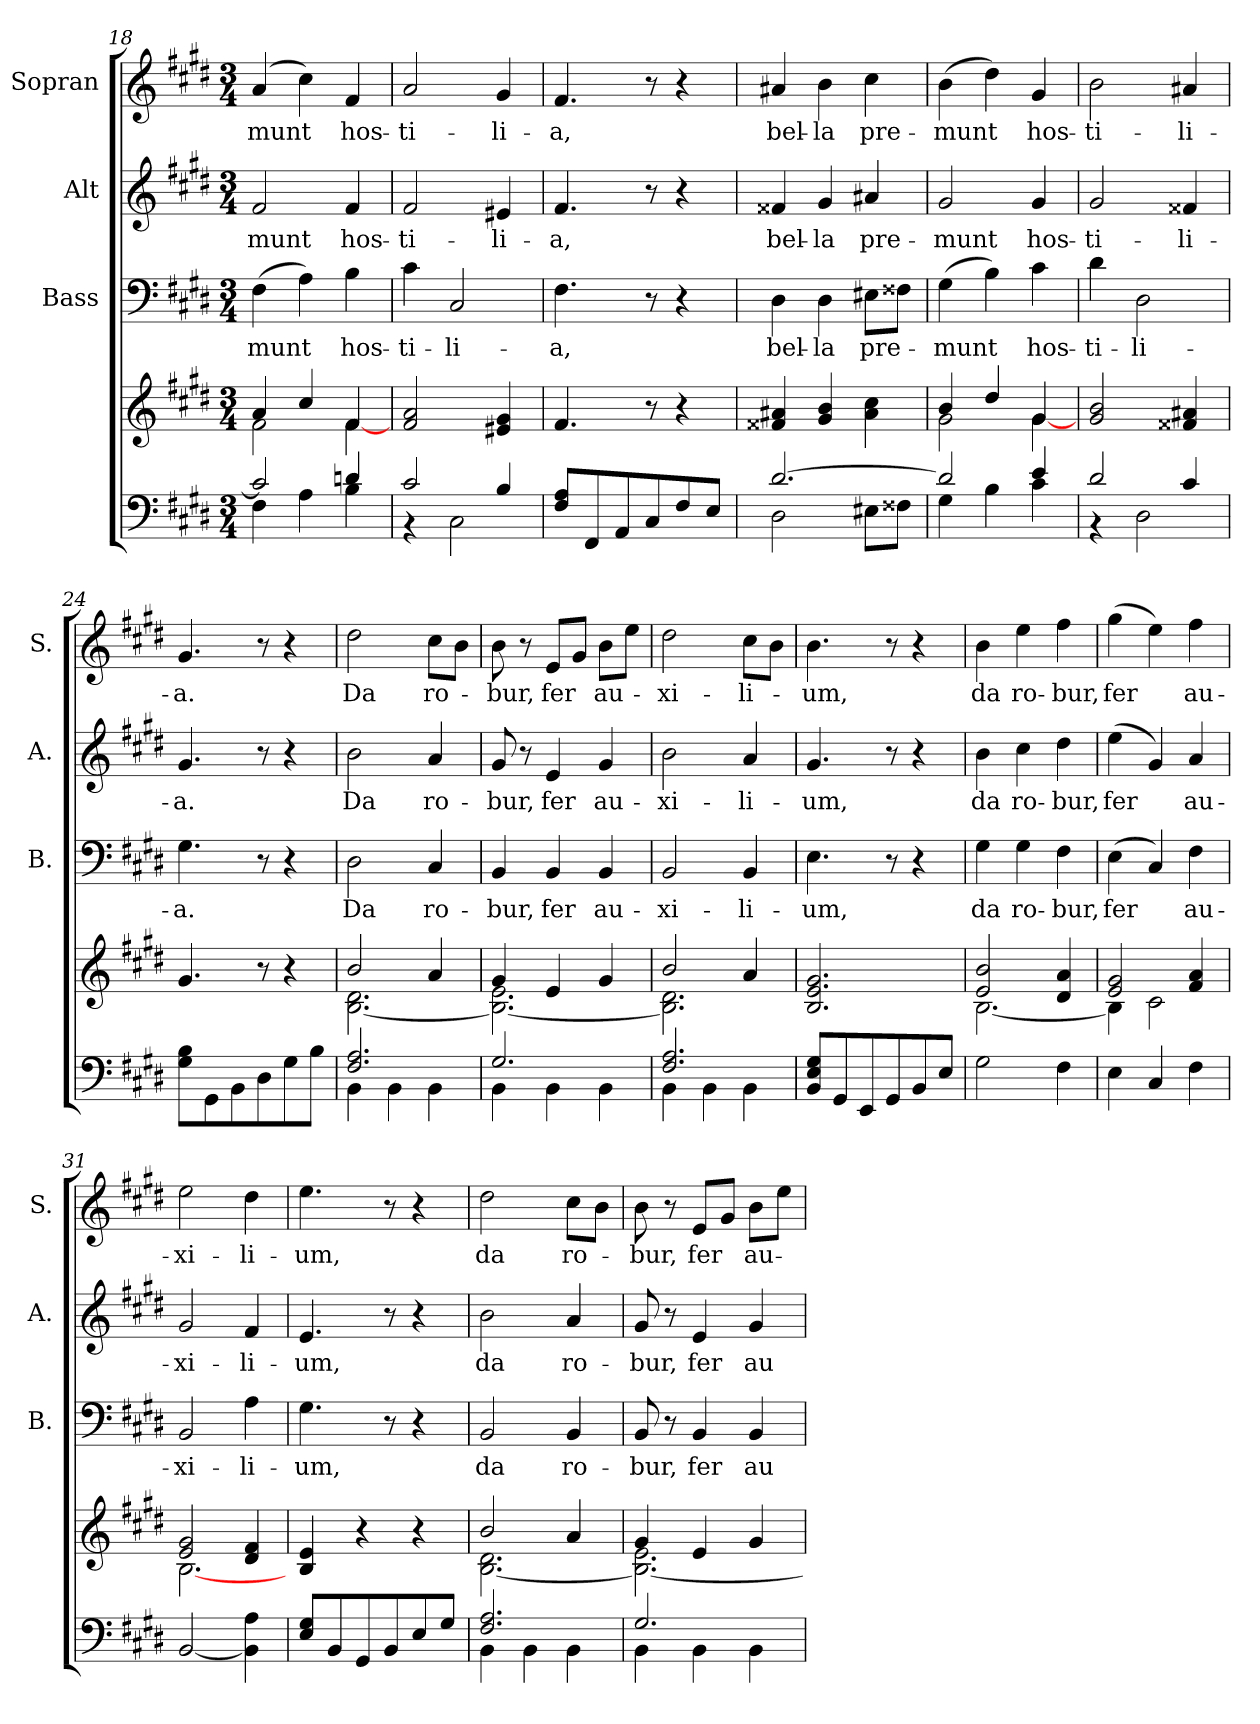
**kern	**kern	**kern	**text	**kern	**text	**kern	**text
*part4	*part4	*part3	*part3	*part2	*part2	*part1	*part1
*staff5	*staff4	*staff3	*staff3	*staff2	*staff2	*staff1	*staff1
*	*	*I"Bass	*	*I"Alt	*	*I"Sopran	*
*	*	*I'B.	*	*I'A.	*	*I'S.	*
!!LO:LB:g=z
*clefF4	*clefG2	*clefF4	*	*clefG2	*	*clefG2	*
*k[f#c#g#d#]	*k[f#c#g#d#]	*k[f#c#g#d#]	*	*k[f#c#g#d#]	*	*k[f#c#g#d#]	*
*E:	*E:	*E:	*	*E:	*	*E:	*
*M3/4	*M3/4	*M3/4	*	*M3/4	*	*M3/4	*
=18	=18	=18	=18	=18	=18	=18	=18
*^	*^	*	*	*	*	*	*
!	!	!	!	!	!LO:LY:b	!	!LO:LY:b	!	!LO:LY:b
2c#/]	4F#\	4a/	2f#\	(>4F#\	-munt	2f#/	-munt	(4a/	-munt
.	4A\	4cc#/	.	4A\)	.	.	.	4cc#\)	.
!	!	!	!	!	!LO:LY:b	!	!LO:LY:b	!	!LO:LY:b
4dn/	4B\	4f#/	[<4f#\	4B\	hos-	4f#/	hos-	4f#/	hos-
=19	=19	=19	=19	=19	=19	=19	=19	=19	=19
!	!	!	!	!	!LO:LY:b	!	!LO:LY:b	!	!LO:LY:b
*	*	*v	*v	*	*	*	*	*	*
2c#/	4r	2f#/ 2a/	4c#\	-ti-	2f#/	-ti-	2a/	-ti-
!	!	!	!	!LO:LY:b	!	!	!	!
.	2C#\	.	2C#/	-li-	.	.	.	.
!	!	!	!	!	!	!LO:LY:b	!	!LO:LY:b
4B/	.	4e#X/ 4g#/	.	.	4e#X/	-li-	4g#/	-li-
*v	*v	*	*	*	*	*	*	*
=20	=20	=20	=20	=20	=20	=20	=20
!	!	!	!LO:LY:b	!	!LO:LY:b	!	!LO:LY:b
8F#/ 8A/L	4.f#/	4.F#\	-a,	4.f#/	-a,	4.f#/	-a,
8FF#/	.	.	.	.	.	.	.
8AA/	.	.	.	.	.	.	.
8C#/	8r	8r	.	8r	.	8r	.
8F#/	4r	4r	.	4r	.	4r	.
8E/J	.	.	.	.	.	.	.
=21	=21	=21	=21	=21	=21	=21	=21
*^	*	*	*	*	*	*	*
!	!	!	!	!LO:LY:b	!	!LO:LY:b	!	!LO:LY:b
[>2.d#/	2D#\	4f##X/ 4a#X/	4D#\	bel-	4f##X/	bel-	4a#X/	bel-
!	!	!	!	!LO:LY:b	!	!LO:LY:b	!	!LO:LY:b
.	.	4g#/ 4b/	4D#\	-la	4g#/	-la	4b\	-la
!	!	!	!	!LO:LY:b	!	!LO:LY:b	!	!LO:LY:b
.	8E#X\L	4a#\ 4cc#\	8E#X\L	pre-	4a#X/	pre-	4cc#\	pre-
.	8F##X\J	.	8F##X\J	.	.	.	.	.
=22	=22	=22	=22	=22	=22	=22	=22	=22
*	*	*^	*	*	*	*	*	*
!	!	!	!	!	!LO:LY:b	!	!LO:LY:b	!	!LO:LY:b
2d#/]	4G#\	4b/	2g#\	(>4G#\	-munt	2g#/	-munt	(>4b\	-munt
.	4B\	4dd#/	.	4B\)	.	.	.	4dd#\)	.
!	!	!	!	!	!LO:LY:b	!	!LO:LY:b	!	!LO:LY:b
4e/	4c#\	4g#/	[<4g#\	4c#\	hos-	4g#/	hos-	4g#/	hos-
=23	=23	=23	=23	=23	=23	=23	=23	=23	=23
!	!	!	!	!	!LO:LY:b	!	!LO:LY:b	!	!LO:LY:b
*	*	*v	*v	*	*	*	*	*	*
2d#/	4r	2g#/ 2b/	4d#\	-ti-	2g#/	-ti-	2b\	-ti-
!	!	!	!	!LO:LY:b	!	!	!	!
.	2D#\	.	2D#\	-li-	.	.	.	.
!	!	!	!	!	!	!LO:LY:b	!	!LO:LY:b
4c#/	.	4f##X/ 4a#X/	.	.	4f##X/	-li-	4a#X/	-li-
*v	*v	*	*	*	*	*	*	*
!!LO:PB:g=z
=24	=24	=24	=24	=24	=24	=24	=24
!	!	!	!LO:LY:b	!	!LO:LY:b	!	!LO:LY:b
8G#\ 8B\L	4.g#/	4.G#\	-a.	4.g#/	-a.	4.g#/	-a.
8GG#\	.	.	.	.	.	.	.
8BB\	.	.	.	.	.	.	.
8D#\	8r	8r	.	8r	.	8r	.
8G#\	4r	4r	.	4r	.	4r	.
8B\J	.	.	.	.	.	.	.
=25	=25	=25	=25	=25	=25	=25	=25
*^	*^	*	*	*	*	*	*
!	!	!	!	!	!LO:LY:b	!	!LO:LY:b	!	!LO:LY:b
2.F#/ 2.A/	4BB\	2b/	[<2.B\ 2.d#\	2D#\	Da	2b\	Da	2dd#\	Da
.	4BB\	.	.	.	.	.	.	.	.
!	!	!	!	!	!LO:LY:b	!	!LO:LY:b	!	!LO:LY:b
.	4BB\	4a/	.	4C#/	ro-	4a/	ro-	8cc#\L	ro-
.	.	.	.	.	.	.	.	8b\J	.
=26	=26	=26	=26	=26	=26	=26	=26	=26	=26
!	!	!	!	!	!LO:LY:b	!	!LO:LY:b	!	!LO:LY:b
2.G#/	4BB\	4g#/	2.B\_ 2.e\	4BB/	-bur,	8g#/	-bur,	8b\	-bur,
.	.	.	.	.	.	8r	.	8r	.
!	!	!	!	!	!LO:LY:b	!	!LO:LY:b	!	!LO:LY:b
.	4BB\	4e/	.	4BB/	fer	4e/	fer	8e/L	fer
.	.	.	.	.	.	.	.	8g#/J	.
!	!	!	!	!	!LO:LY:b	!	!LO:LY:b	!	!LO:LY:b
.	4BB\	4g#/	.	4BB/	au-	4g#/	au-	8b\L	au-
.	.	.	.	.	.	.	.	8ee\J	.
=27	=27	=27	=27	=27	=27	=27	=27	=27	=27
!	!	!	!	!	!LO:LY:b	!	!LO:LY:b	!	!LO:LY:b
2.F#/ 2.A/	4BB\	2b/	2.B\] 2.d#\	2BB/	-xi-	2b\	-xi-	2dd#\	-xi-
.	4BB\	.	.	.	.	.	.	.	.
!	!	!	!	!	!LO:LY:b	!	!LO:LY:b	!	!LO:LY:b
.	4BB\	4a/	.	4BB/	-li-	4a/	-li-	8cc#\L	-li-
.	.	.	.	.	.	.	.	8b\J	.
*v	*v	*	*	*	*	*	*	*	*
*	*v	*v	*	*	*	*	*	*
=28	=28	=28	=28	=28	=28	=28	=28
!	!	!	!LO:LY:b	!	!LO:LY:b	!	!LO:LY:b
8BB/ 8E/ 8G#/L	2.B/ 2.e/ 2.g#/	4.E\	-um,	4.g#/	-um,	4.b\	-um,
8GG#/	.	.	.	.	.	.	.
8EE/	.	.	.	.	.	.	.
8GG#/	.	8r	.	8r	.	8r	.
8BB/	.	4r	.	4r	.	4r	.
8E/J	.	.	.	.	.	.	.
=29	=29	=29	=29	=29	=29	=29	=29
*	*^	*	*	*	*	*	*
!	!	!	!	!LO:LY:b	!	!LO:LY:b	!	!LO:LY:b
2G#\	2e/ 2b/	[<2.B\	4G#\	da	4b\	da	4b\	da
!	!	!	!	!LO:LY:b	!	!LO:LY:b	!	!LO:LY:b
.	.	.	4G#\	ro-	4cc#\	ro-	4ee\	ro-
!	!	!	!	!LO:LY:b	!	!LO:LY:b	!	!LO:LY:b
4F#\	4d#/ 4a/	.	4F#\	-bur,	4dd#\	-bur,	4ff#\	-bur,
!!LO:LB:g=z
=30	=30	=30	=30	=30	=30	=30	=30	=30
!	!	!	!	!LO:LY:b	!	!LO:LY:b	!	!LO:LY:b
4E\	2e/ 2g#/	4B\]	(>4E\	fer	(>4ee\	fer	(>4gg#\	fer
4C#/	.	2c#\	4C#/)	.	4g#/)	.	4ee\)	.
!	!	!	!	!LO:LY:b	!	!LO:LY:b	!	!LO:LY:b
4F#\	4f#/ 4a/	.	4F#\	au-	4a/	au-	4ff#\	au-
=31	=31	=31	=31	=31	=31	=31	=31	=31
!	!	!	!	!LO:LY:b	!	!LO:LY:b	!	!LO:LY:b
[<2BB/	2e/ 2g#/	[<2.B\	2BB/	-xi-	2g#/	-xi-	2ee\	-xi-
!	!	!	!	!LO:LY:b	!	!LO:LY:b	!	!LO:LY:b
4BB\] 4A\	4d#/ 4f#/	.	4A\	-li-	4f#/	-li-	4dd#\	-li-
*	*v	*v	*	*	*	*	*	*
=32	=32	=32	=32	=32	=32	=32	=32
!	!	!	!LO:LY:b	!	!LO:LY:b	!	!LO:LY:b
8E/ 8G#/L	4B/ 4e/	4.G#\	-um,	4.e/	-um,	4.ee\	-um,
8BB/	.	.	.	.	.	.	.
8GG#/	4r	.	.	.	.	.	.
8BB/	.	8r	.	8r	.	8r	.
8E/	4r	4r	.	4r	.	4r	.
8G#/J	.	.	.	.	.	.	.
=33	=33	=33	=33	=33	=33	=33	=33
*^	*^	*	*	*	*	*	*
!	!	!	!	!	!LO:LY:b	!	!LO:LY:b	!	!LO:LY:b
2.F#/ 2.A/	4BB\	2b/	[<2.B\ 2.d#\	2BB/	da	2b\	da	2dd#\	da
.	4BB\	.	.	.	.	.	.	.	.
!	!	!	!	!	!LO:LY:b	!	!LO:LY:b	!	!LO:LY:b
.	4BB\	4a/	.	4BB/	ro-	4a/	ro-	8cc#\L	ro-
.	.	.	.	.	.	.	.	8b\J	.
=34	=34	=34	=34	=34	=34	=34	=34	=34	=34
!	!	!	!	!	!LO:LY:b	!	!LO:LY:b	!	!LO:LY:b
2.G#/	4BB\	4g#/	2.B\_ 2.e\	8BB/	-bur,	8g#/	-bur,	8b\	-bur,
.	.	.	.	8r	.	8r	.	8r	.
!	!	!	!	!	!LO:LY:b	!	!LO:LY:b	!	!LO:LY:b
.	4BB\	4e/	.	4BB/	fer	4e/	fer	8e/L	fer
.	.	.	.	.	.	.	.	8g#/J	.
!	!	!	!	!	!LO:LY:b	!	!LO:LY:b	!	!LO:LY:b
.	4BB\	4g#/	.	4BB/	au-	4g#/	au-	8b\L	au-
.	.	.	.	.	.	.	.	8ee\J	.
*v	*v	*	*	*	*	*	*	*	*
*	*v	*v	*	*	*	*	*	*
=	=	=	=	=	=	=	=
*-	*-	*-	*-	*-	*-	*-	*-
